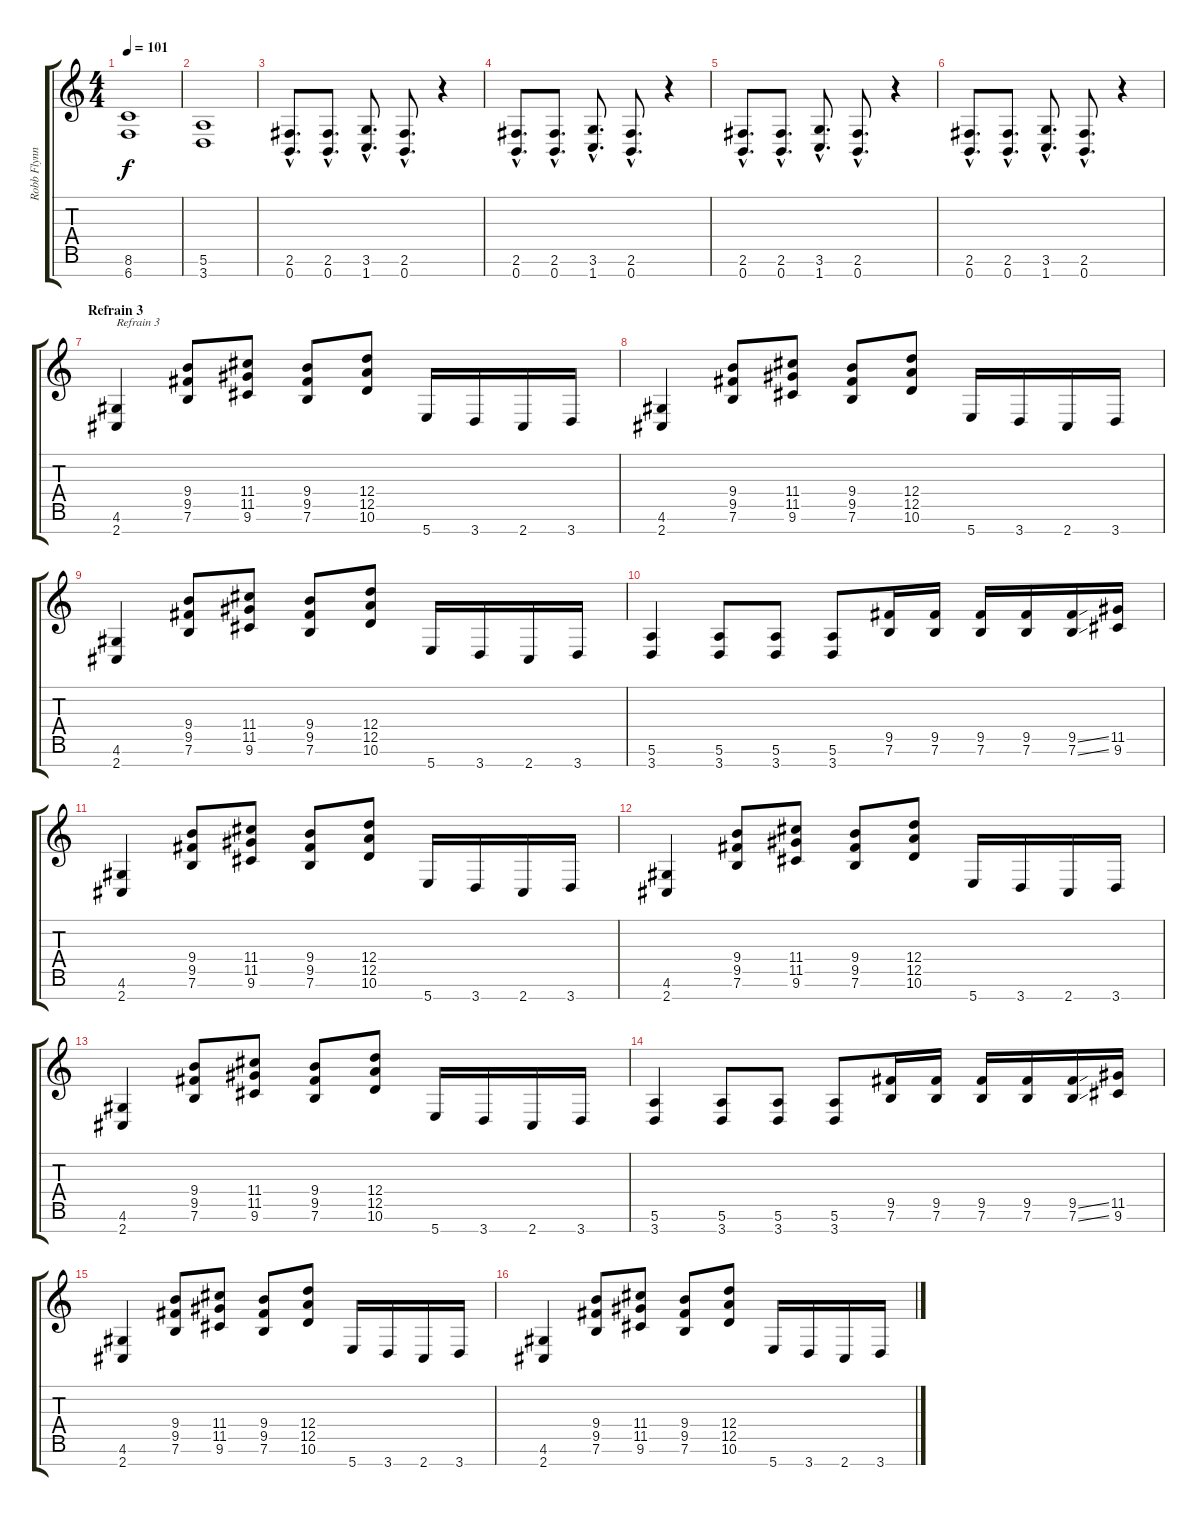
\track ("Robb Flynn" "Robb Flynn") {instrument overdrivenguitar}
\staff {score tabs}
\tuning (E4 B3 G3 D3 A2 E2 B1) {hide}
\ts (4 4)
\tempo 101
\clef g2
\ks c
(8.6 6.7).1{dy f} |
(5.6 3.7).1 |
(2.6{hac} 0.7{hac}).8{d} (2.6{hac} 0.7{hac}).8{d} (3.6{hac} 1.7{hac}).8{d} (2.6{hac} 0.7{hac}).8{d} r.4 |
(2.6{hac} 0.7{hac}).8{d} (2.6{hac} 0.7{hac}).8{d} (3.6{hac} 1.7{hac}).8{d} (2.6{hac} 0.7{hac}).8{d} r.4 |
(2.6{hac} 0.7{hac}).8{d} (2.6{hac} 0.7{hac}).8{d} (3.6{hac} 1.7{hac}).8{d} (2.6{hac} 0.7{hac}).8{d} r.4 |
(2.6{hac} 0.7{hac}).8{d} (2.6{hac} 0.7{hac}).8{d} (3.6{hac} 1.7{hac}).8{d} (2.6{hac} 0.7{hac}).8{d} r.4 |
\section ("" "Refrain 3")
(4.6 2.7).4{txt "Refrain 3" volume 7} (9.4 9.5 7.6).8 (11.4 11.5 9.6).8 (9.4 9.5 7.6).8 (12.4 12.5 10.6).8 5.7.16 3.7.16 2.7.16 3.7.16 |
(4.6 2.7).4 (9.4 9.5 7.6).8 (11.4 11.5 9.6).8 (9.4 9.5 7.6).8 (12.4 12.5 10.6).8 5.7.16 3.7.16 2.7.16 3.7.16 |
(4.6 2.7).4 (9.4 9.5 7.6).8 (11.4 11.5 9.6).8 (9.4 9.5 7.6).8 (12.4 12.5 10.6).8 5.7.16 3.7.16 2.7.16 3.7.16 |
(5.6 3.7).4 (5.6 3.7).8 (5.6 3.7).8 (5.6 3.7).8 (9.5 7.6).16 (9.5 7.6).16 (9.5 7.6).16 (9.5 7.6).16 (9.5{ss} 7.6{ss}).16 (11.5 9.6).16 |
(4.6 2.7).4 (9.4 9.5 7.6).8 (11.4 11.5 9.6).8 (9.4 9.5 7.6).8 (12.4 12.5 10.6).8 5.7.16 3.7.16 2.7.16 3.7.16 |
(4.6 2.7).4 (9.4 9.5 7.6).8 (11.4 11.5 9.6).8 (9.4 9.5 7.6).8 (12.4 12.5 10.6).8 5.7.16 3.7.16 2.7.16 3.7.16 |
(4.6 2.7).4 (9.4 9.5 7.6).8 (11.4 11.5 9.6).8 (9.4 9.5 7.6).8 (12.4 12.5 10.6).8 5.7.16 3.7.16 2.7.16 3.7.16 |
(5.6 3.7).4 (5.6 3.7).8 (5.6 3.7).8 (5.6 3.7).8 (9.5 7.6).16 (9.5 7.6).16 (9.5 7.6).16 (9.5 7.6).16 (9.5{ss} 7.6{ss}).16 (11.5 9.6).16 |
(4.6 2.7).4 (9.4 9.5 7.6).8 (11.4 11.5 9.6).8 (9.4 9.5 7.6).8 (12.4 12.5 10.6).8 5.7.16 3.7.16 2.7.16 3.7.16 |
(4.6 2.7).4 (9.4 9.5 7.6).8 (11.4 11.5 9.6).8 (9.4 9.5 7.6).8 (12.4 12.5 10.6).8 5.7.16 3.7.16 2.7.16 3.7.16
